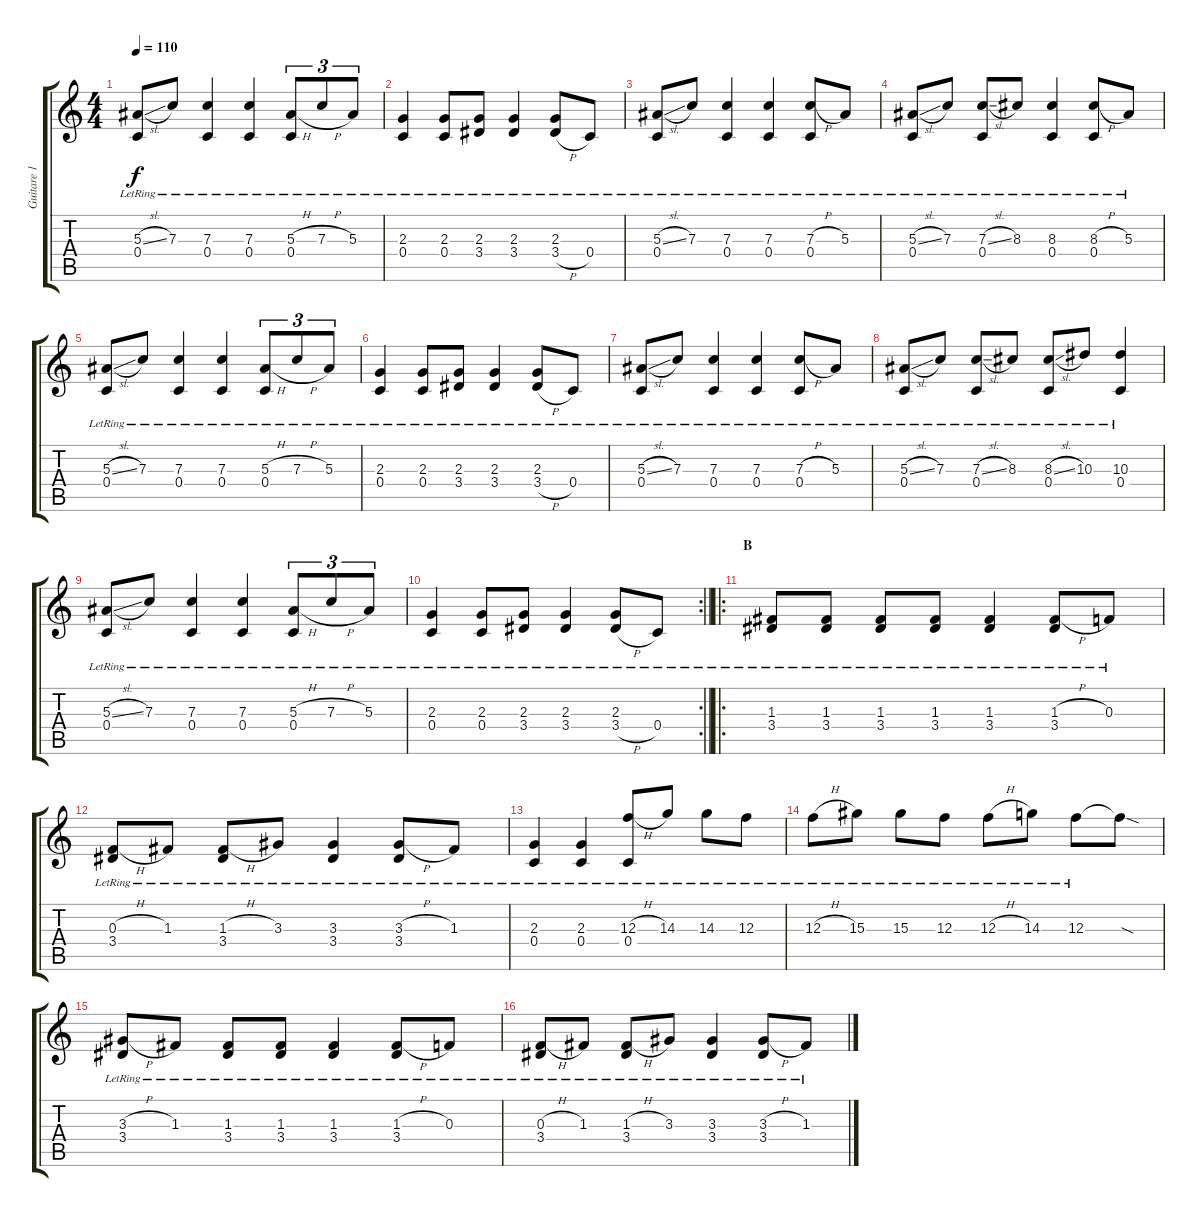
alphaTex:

\track ("Guitare 1" "Guitare 1") {instrument distortionguitar}
\staff {score tabs}
\tuning (D4 A3 F3 C3 G2 C2) {hide}
\ts (4 4)
\tempo 110
\clef g2
\ks c
(5.3{sl lr} 0.4{lr}).8{dy f} 7.3{lr}.8 (7.3{lr} 0.4{lr}).4 (7.3{lr} 0.4{lr}).4 (5.3{h lr} 0.4{lr}).8{tu (3 2)} 7.3{h lr}.8{tu (3 2)} 5.3{lr}.8{tu (3 2)} |
(2.3{lr} 0.4{lr}).4 (2.3{lr} 0.4{lr}).8 (2.3{lr} 3.4{lr}).8 (2.3{lr} 3.4{lr}).4 (2.3{lr} 3.4{h lr}).8 0.4{lr}.8 |
(5.3{sl lr} 0.4{lr}).8 7.3{lr}.8 (7.3{lr} 0.4{lr}).4 (7.3{lr} 0.4{lr}).4 (7.3{h lr} 0.4{lr}).8 5.3{lr}.8 |
(5.3{sl lr} 0.4{lr}).8 7.3{lr}.8 (7.3{sl lr} 0.4{lr}).8 8.3{lr}.8 (8.3{lr} 0.4{lr}).4 (8.3{h lr} 0.4{lr}).8 5.3{lr}.8 |
(5.3{sl lr} 0.4{lr}).8 7.3{lr}.8 (7.3{lr} 0.4{lr}).4 (7.3{lr} 0.4{lr}).4 (5.3{h lr} 0.4{lr}).8{tu (3 2)} 7.3{h lr}.8{tu (3 2)} 5.3{lr}.8{tu (3 2)} |
(2.3{lr} 0.4{lr}).4 (2.3{lr} 0.4{lr}).8 (2.3{lr} 3.4{lr}).8 (2.3{lr} 3.4{lr}).4 (2.3{lr} 3.4{h lr}).8 0.4{lr}.8 |
(5.3{sl lr} 0.4{lr}).8 7.3{lr}.8 (7.3{lr} 0.4{lr}).4 (7.3{lr} 0.4{lr}).4 (7.3{h lr} 0.4{lr}).8 5.3{lr}.8 |
(5.3{sl lr} 0.4{lr}).8 7.3{lr}.8 (7.3{sl lr} 0.4{lr}).8 8.3{lr}.8 (8.3{sl lr} 0.4{lr}).8 10.3{lr}.8 (10.3{lr} 0.4{lr}).4 |
(5.3{sl lr} 0.4{lr}).8 7.3{lr}.8 (7.3{lr} 0.4{lr}).4 (7.3{lr} 0.4{lr}).4 (5.3{h lr} 0.4{lr}).8{tu (3 2)} 7.3{h lr}.8{tu (3 2)} 5.3{lr}.8{tu (3 2)} |
\rc 2
\barLineRight lightlight
(2.3{lr} 0.4{lr}).4 (2.3{lr} 0.4{lr}).8 (2.3{lr} 3.4{lr}).8 (2.3{lr} 3.4{lr}).4 (2.3{lr} 3.4{h lr}).8 0.4{lr}.8 |
\ro
\section ("" "B")
(1.3{lr} 3.4{lr}).8 (1.3{lr} 3.4).8 (1.3{lr} 3.4{lr}).8 (1.3{lr} 3.4{lr}).8 (1.3{lr} 3.4{lr}).4 (1.3{h lr} 3.4{lr}).8 0.3{lr}.8 |
(0.3{h lr} 3.4{lr}).8 1.3{lr}.8 (1.3{h lr} 3.4{lr}).8 3.3{lr}.8 (3.3{lr} 3.4{lr}).4 (3.3{h lr} 3.4{lr}).8 1.3{lr}.8 |
(2.3{lr} 0.4{lr}).4 (2.3{lr} 0.4{lr}).4 (12.3{h lr} 0.4{lr}).8 14.3{lr}.8 14.3{lr}.8 12.3{lr}.8 |
12.3{h lr}.8 15.3{lr}.8 15.3{lr}.8 12.3{lr}.8 12.3{h lr}.8 14.3{lr}.8 12.3{lr}.8 12.3{sod t}.8 |
(3.3{h lr} 3.4{lr}).8 1.3{lr}.8 (1.3{lr} 3.4{lr}).8 (1.3{lr} 3.4{lr}).8 (1.3{lr} 3.4{lr}).4 (1.3{h lr} 3.4{lr}).8 0.3{lr}.8 |
(0.3{h lr} 3.4{lr}).8 1.3{lr}.8 (1.3{h lr} 3.4{lr}).8 3.3{lr}.8 (3.3{lr} 3.4{lr}).4 (3.3{h lr} 3.4{lr}).8 1.3{lr}.8
